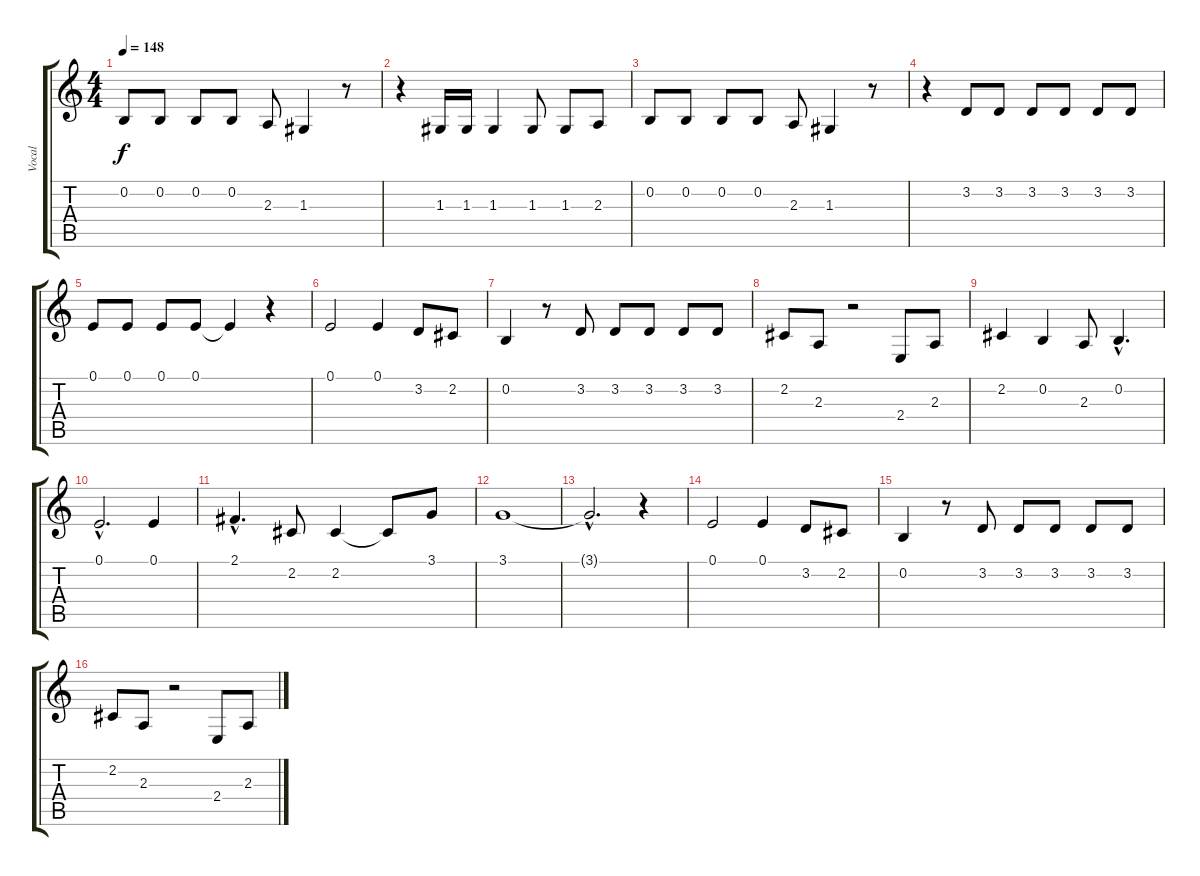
\track ("Vocal" "Vocal") {instrument altosax}
\staff {score tabs}
\tuning (E4 B3 G3 D3 A2 E2) {hide}
\ts (4 4)
\tempo 148
\clef g2
\ks c
0.2.8{dy f} 0.2.8 0.2.8 0.2.8 2.3.8 1.3.4 r.8 |
r.4 1.3.16 1.3.16 1.3.4 1.3.8 1.3.8 2.3.8 |
0.2.8 0.2.8 0.2.8 0.2.8 2.3.8 1.3.4 r.8 |
r.4 3.2.8 3.2.8 3.2.8 3.2.8 3.2.8 3.2.8 |
0.1.8 0.1.8 0.1.8 0.1.8 0.1{t}.4 r.4 |
0.1.2 0.1.4 3.2.8 2.2.8 |
0.2.4 r.8 3.2.8 3.2.8 3.2.8 3.2.8 3.2.8 |
2.2.8 2.3.8 r.2 2.4.8 2.3.8 |
2.2.4 0.2.4 2.3.8 0.2{hac}.4{d} |
0.1{hac}.2{d} 0.1.4 |
2.1{hac}.4{d} 2.2.8 2.2.4 2.2{t}.8 3.1.8 |
3.1.1 |
3.1{hac t}.2{d} r.4 |
0.1.2 0.1.4 3.2.8 2.2.8 |
0.2.4 r.8 3.2.8 3.2.8 3.2.8 3.2.8 3.2.8 |
2.2.8 2.3.8 r.2 2.4.8 2.3.8
